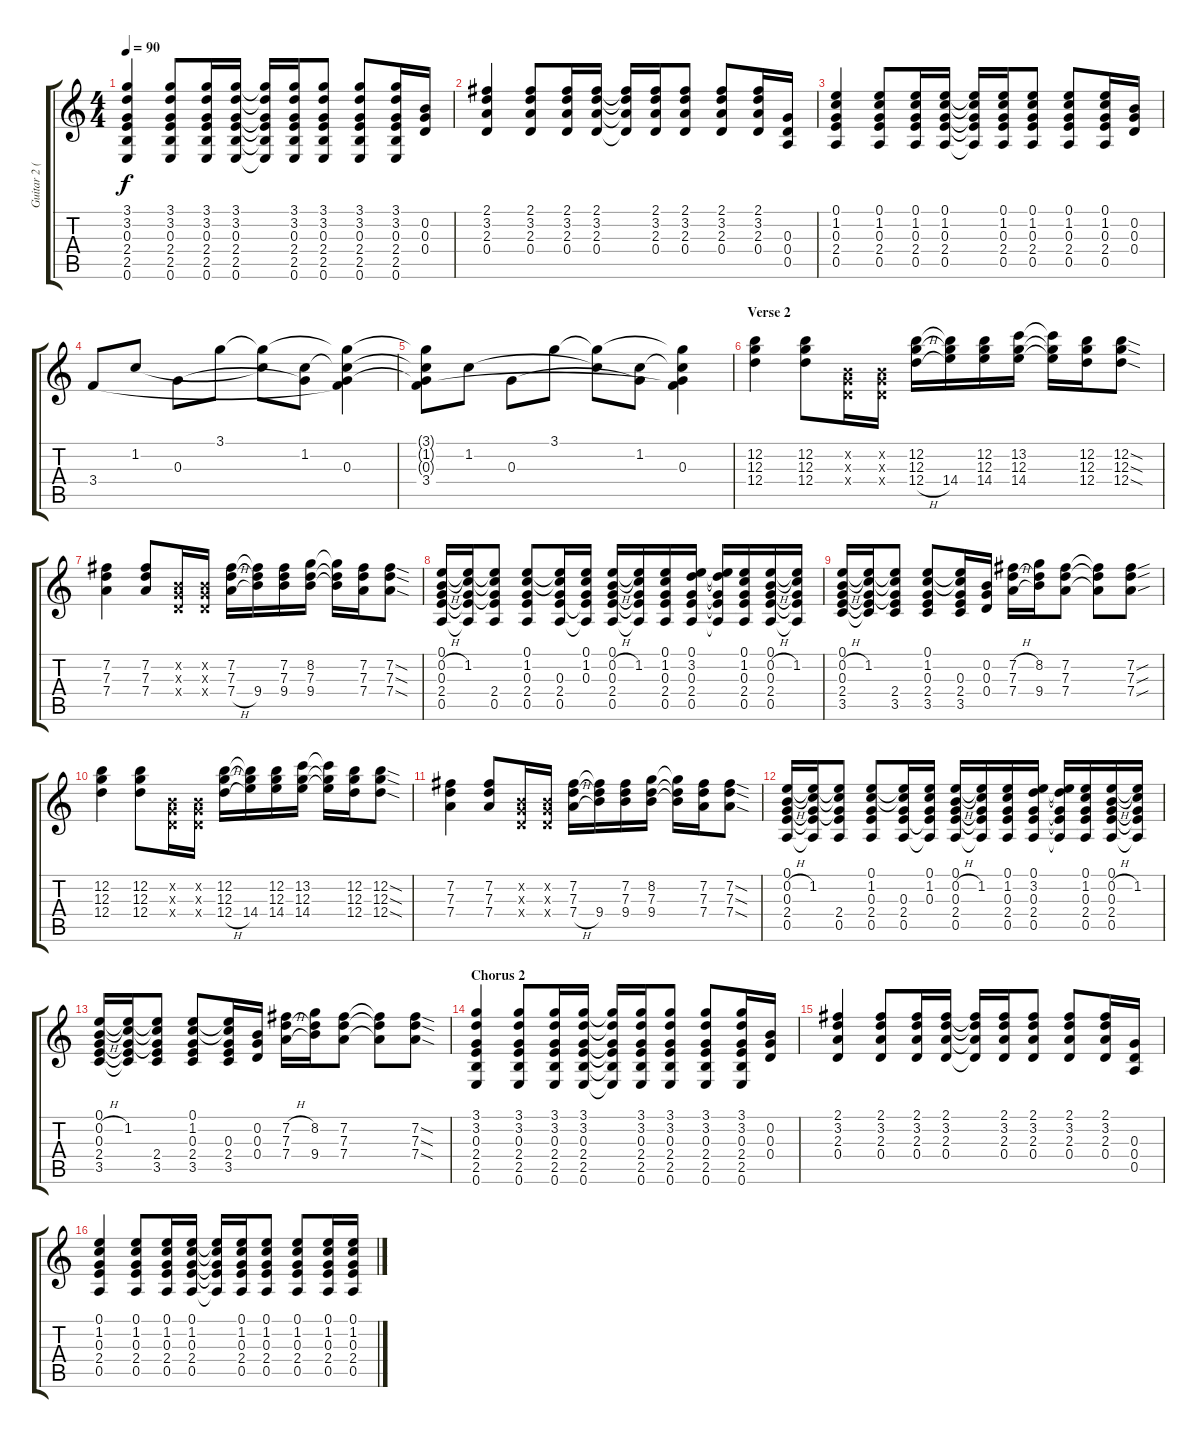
\track ("Guitar 2 (Gem)" "Guitar 2 (") {instrument overdrivenguitar}
\staff {score tabs}
\tuning (E4 B3 G3 D3 A2 E2) {hide}
\ts (4 4)
\tempo 90
\clef g2
\ks c
(3.1 3.2 0.3 2.4 2.5 0.6).4{dy f} (3.1 3.2 0.3 2.4 2.5 0.6).8 (3.1 3.2 0.3 2.4 2.5 0.6).16 (3.1 3.2 0.3 2.4 2.5 0.6).16 (3.1{t} 3.2{t} 0.3{t} 2.4{t} 2.5{t} 0.6{t}).16 (3.1 3.2 0.3 2.4 2.5 0.6).16 (3.1 3.2 0.3 2.4 2.5 0.6).8 (3.1 3.2 0.3 2.4 2.5 0.6).8 (3.1 3.2 0.3 2.4 2.5 0.6).16 (0.2 0.3 0.4).16 |
(2.1 3.2 2.3 0.4).4 (2.1 3.2 2.3 0.4).8 (2.1 3.2 2.3 0.4).16 (2.1 3.2 2.3 0.4).16 (2.1{t} 3.2{t} 2.3{t} 0.4{t}).16 (2.1 3.2 2.3 0.4).16 (2.1 3.2 2.3 0.4).8 (2.1 3.2 2.3 0.4).8 (2.1 3.2 2.3 0.4).16 (0.3 0.4 0.5).16 |
(0.1 1.2 0.3 2.4 0.5).4 (0.1 1.2 0.3 2.4 0.5).8 (0.1 1.2 0.3 2.4 0.5).16 (0.1 1.2 0.3 2.4 0.5).16 (0.1{t} 1.2{t} 0.3{t} 2.4{t} 0.5{t}).16 (0.1 1.2 0.3 2.4 0.5).16 (0.1 1.2 0.3 2.4 0.5).8 (0.1 1.2 0.3 2.4 0.5).8 (0.1 1.2 0.3 2.4 0.5).16 (0.2 0.3 0.4).16 |
3.4.8{volume 12} 1.2.8 0.3.8 3.1.8 (3.1{t} 1.2{t}).8 (1.2 0.3{t}).8 (3.1{t} 1.2{t} 0.3 3.4{t}).4 |
(3.1{t} 1.2{t} 0.3{t} 3.4).8 1.2.8 0.3.8 3.1.8 (3.1{t} 1.2{t}).8 (1.2 0.3{t}).8 (3.1{t} 1.2{t} 0.3 3.4{t}).4 |
\section ("" "Verse 2")
(12.2 12.3 12.4).4 (12.2 12.3 12.4).8 (0.2{x} 0.3{x} 0.4{x}).16 (0.2{x} 0.3{x} 0.4{x}).16 (12.2 12.3 12.4{h}).16 (12.2{t} 12.3{t} 14.4).16 (12.2 12.3 14.4).16 (13.2 12.3 14.4).16 (13.2{t} 12.3{t} 14.4{t}).16 (12.2 12.3 12.4).16 (12.2{sod} 12.3{sod} 12.4{sod}).8 |
(7.2 7.3 7.4).4 (7.2 7.3 7.4).8 (0.2{x} 0.3{x} 0.4{x}).16 (0.2{x} 0.3{x} 0.4{x}).16 (7.2 7.3 7.4{h}).16 (7.2{t} 7.3{t} 9.4).16 (7.2 7.3 9.4).16 (8.2 7.3 9.4).16 (8.2{t} 7.3{t} 9.4{t}).16 (7.2 7.3 7.4).16 (7.2{sod} 7.3{sod} 7.4{sod}).8 |
(0.1 0.2{h} 0.3 2.4 0.5).16 (0.1{t} 1.2 0.3{t} 2.4{t} 0.5{t}).16 (0.1{t} 1.2{t} 0.3{t} 2.4 0.5).8 (0.1 1.2 0.3 2.4 0.5).8 (0.1{t} 1.2{t} 0.3 2.4 0.5).16 (0.1 1.2 0.3 2.4{t} 0.5{t}).16 (0.1 0.2{h} 0.3 2.4 0.5).16 (0.1{t} 1.2 0.3{t} 2.4{t} 0.5{t}).16 (0.1 1.2 0.3 2.4 0.5).16 (0.1 3.2 0.3 2.4 0.5).16 (0.1{t} 3.2{t} 0.3{t} 2.4{t} 0.5{t}).16 (0.1 1.2 0.3 2.4 0.5).16 (0.1 0.2{h} 0.3 2.4 0.5).16 (0.1{t} 1.2 0.3{t} 2.4{t} 0.5{t}).16 |
(0.1 0.2{h} 0.3 2.4 3.5).16 (0.1{t} 1.2 0.3{t} 2.4{t} 3.5{t}).16 (0.1{t} 1.2{t} 0.3{t} 2.4 3.5).8 (0.1 1.2 0.3 2.4 3.5).8 (0.1{t} 1.2{t} 0.3 2.4 3.5).16 (0.2 0.3 0.4).16 (7.2{h} 7.3 7.4{h}).16 (8.2 7.3{t} 9.4).16 (7.2 7.3 7.4).8 (7.2{t} 7.3{t} 7.4{t}).8 (7.2{sou} 7.3{sou} 7.4{sou}).8 |
(12.2 12.3 12.4).4 (12.2 12.3 12.4).8 (0.2{x} 0.3{x} 0.4{x}).16 (0.2{x} 0.3{x} 0.4{x}).16 (12.2 12.3 12.4{h}).16 (12.2{t} 12.3{t} 14.4).16 (12.2 12.3 14.4).16 (13.2 12.3 14.4).16 (13.2{t} 12.3{t} 14.4{t}).16 (12.2 12.3 12.4).16 (12.2{sod} 12.3{sod} 12.4{sod}).8 |
(7.2 7.3 7.4).4 (7.2 7.3 7.4).8 (0.2{x} 0.3{x} 0.4{x}).16 (0.2{x} 0.3{x} 0.4{x}).16 (7.2 7.3 7.4{h}).16 (7.2{t} 7.3{t} 9.4).16 (7.2 7.3 9.4).16 (8.2 7.3 9.4).16 (8.2{t} 7.3{t} 9.4{t}).16 (7.2 7.3 7.4).16 (7.2{sod} 7.3{sod} 7.4{sod}).8 |
(0.1 0.2{h} 0.3 2.4 0.5).16 (0.1{t} 1.2 0.3{t} 2.4{t} 0.5{t}).16 (0.1{t} 1.2{t} 0.3{t} 2.4 0.5).8 (0.1 1.2 0.3 2.4 0.5).8 (0.1{t} 1.2{t} 0.3 2.4 0.5).16 (0.1 1.2 0.3 2.4{t} 0.5{t}).16 (0.1 0.2{h} 0.3 2.4 0.5).16 (0.1{t} 1.2 0.3{t} 2.4{t} 0.5{t}).16 (0.1 1.2 0.3 2.4 0.5).16 (0.1 3.2 0.3 2.4 0.5).16 (0.1{t} 3.2{t} 0.3{t} 2.4{t} 0.5{t}).16 (0.1 1.2 0.3 2.4 0.5).16 (0.1 0.2{h} 0.3 2.4 0.5).16 (0.1{t} 1.2 0.3{t} 2.4{t} 0.5{t}).16 |
(0.1 0.2{h} 0.3 2.4 3.5).16 (0.1{t} 1.2 0.3{t} 2.4{t} 3.5{t}).16 (0.1{t} 1.2{t} 0.3{t} 2.4 3.5).8 (0.1 1.2 0.3 2.4 3.5).8 (0.1{t} 1.2{t} 0.3 2.4 3.5).16 (0.2 0.3 0.4).16 (7.2{h} 7.3 7.4{h}).16 (8.2 7.3{t} 9.4).16 (7.2 7.3 7.4).8 (7.2{t} 7.3{t} 7.4{t}).8 (7.2{sod} 7.3{sod} 7.4{sod}).8 |
\section ("" "Chorus 2")
(3.1 3.2 0.3 2.4 2.5 0.6).4 (3.1 3.2 0.3 2.4 2.5 0.6).8 (3.1 3.2 0.3 2.4 2.5 0.6).16 (3.1 3.2 0.3 2.4 2.5 0.6).16 (3.1{t} 3.2{t} 0.3{t} 2.4{t} 2.5{t} 0.6{t}).16 (3.1 3.2 0.3 2.4 2.5 0.6).16 (3.1 3.2 0.3 2.4 2.5 0.6).8 (3.1 3.2 0.3 2.4 2.5 0.6).8 (3.1 3.2 0.3 2.4 2.5 0.6).16 (0.2 0.3 0.4).16 |
(2.1 3.2 2.3 0.4).4 (2.1 3.2 2.3 0.4).8 (2.1 3.2 2.3 0.4).16 (2.1 3.2 2.3 0.4).16 (2.1{t} 3.2{t} 2.3{t} 0.4{t}).16 (2.1 3.2 2.3 0.4).16 (2.1 3.2 2.3 0.4).8 (2.1 3.2 2.3 0.4).8 (2.1 3.2 2.3 0.4).16 (0.3 0.4 0.5).16 |
(0.1 1.2 0.3 2.4 0.5).4 (0.1 1.2 0.3 2.4 0.5).8 (0.1 1.2 0.3 2.4 0.5).16 (0.1 1.2 0.3 2.4 0.5).16 (0.1{t} 1.2{t} 0.3{t} 2.4{t} 0.5{t}).16 (0.1 1.2 0.3 2.4 0.5).16 (0.1 1.2 0.3 2.4 0.5).8 (0.1 1.2 0.3 2.4 0.5).8 (0.1 1.2 0.3 2.4 0.5).16 (0.1 1.2 0.3 2.4 0.5).16
